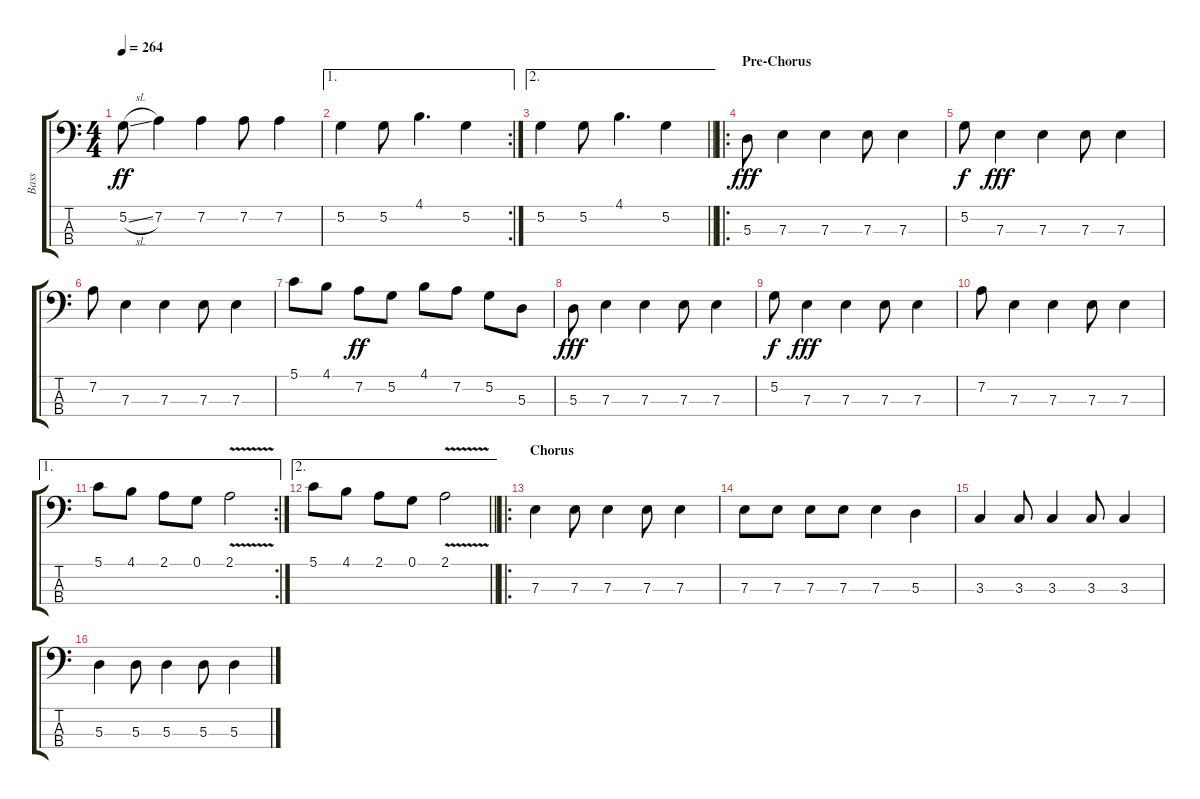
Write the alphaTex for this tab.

\track ("Bass" "Bass") {instrument electricbasspick}
\staff {score tabs}
\tuning (G2 D2 A1 E1) {hide}
\ts (4 4)
\tempo 264
\clef f4
\ks c
5.2{sl}.8{dy ff} 7.2.4 7.2.4 7.2.8 7.2.4 |
\ae 1
\rc 2
5.2.4 5.2.8 4.1.4{d} 5.2.4 |
\ae 2
\barLineRight lightlight
5.2.4 5.2.8 4.1.4{d} 5.2.4 |
\ro
\section ("" "Pre-Chorus")
5.3.8{dy fff} 7.3.4 7.3.4 7.3.8 7.3.4 |
5.2.8{dy f} 7.3.4{dy fff} 7.3.4 7.3.8 7.3.4 |
7.2.8 7.3.4 7.3.4 7.3.8 7.3.4 |
5.1.8 4.1.8 7.2.8{dy ff} 5.2.8 4.1.8 7.2.8 5.2.8 5.3.8 |
5.3.8{dy fff} 7.3.4 7.3.4 7.3.8 7.3.4 |
5.2.8{dy f} 7.3.4{dy fff} 7.3.4 7.3.8 7.3.4 |
7.2.8 7.3.4 7.3.4 7.3.8 7.3.4 |
\ae 1
\rc 2
5.1.8 4.1.8 2.1.8 0.1.8 2.1{v}.2 |
\ae 2
\barLineRight lightlight
5.1.8 4.1.8 2.1.8 0.1.8 2.1{v}.2 |
\ro
\section ("" "Chorus")
7.3.4 7.3.8 7.3.4 7.3.8 7.3.4 |
7.3.8 7.3.8 7.3.8 7.3.8 7.3.4 5.3.4 |
3.3.4 3.3.8 3.3.4 3.3.8 3.3.4 |
5.3.4 5.3.8 5.3.4 5.3.8 5.3.4
